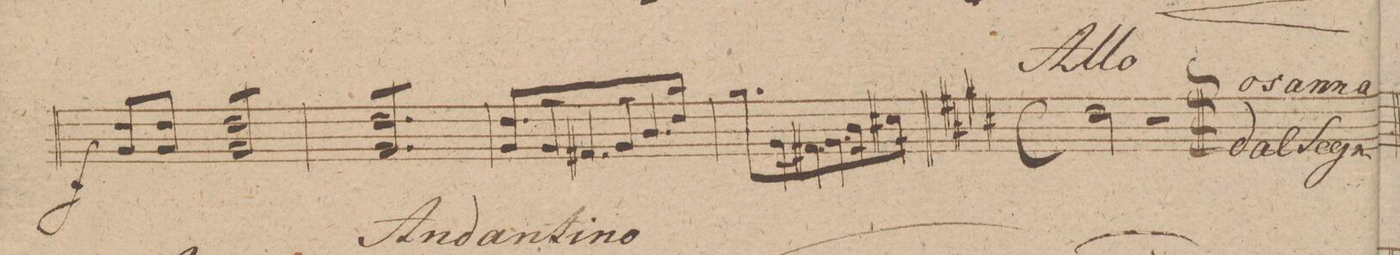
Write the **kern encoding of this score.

**kern	**dynam
*I"Viola.	*
*clefC3	*
*k[f#c#g#]	*
*M3/4	*
8e/L 8A/	f
8e/J 8A/	.
*tremolo	*
8e/L 8A/	.
8e/ 8A/	.
8e/ 8A/	.
8e/J 8A/	.
=99	=99
8e/L 8A/	.
8e/ 8A/	.
8e/ 8A/	.
8e/ 8A/	.
8e/ 8A/	.
8e/J 8A/	.
=100	=100
8.e/L 8.A/	.
16A/K	.
8.G#X/	.
16A/K	.
8.c#/	.
16e/Jk	.
=101	=101
8.a\L	.
16A\K	.
8.G#X\	.
16A\K	.
8.c#\	.
16d#X\Jk	.
=102||	=102||
*k[f#c#g#d#]	*
*c#:	*
*M4/4	*
*met(c)	*
*mmet(c)	*
2e\	.
2r	.
==	==
*-	*-
